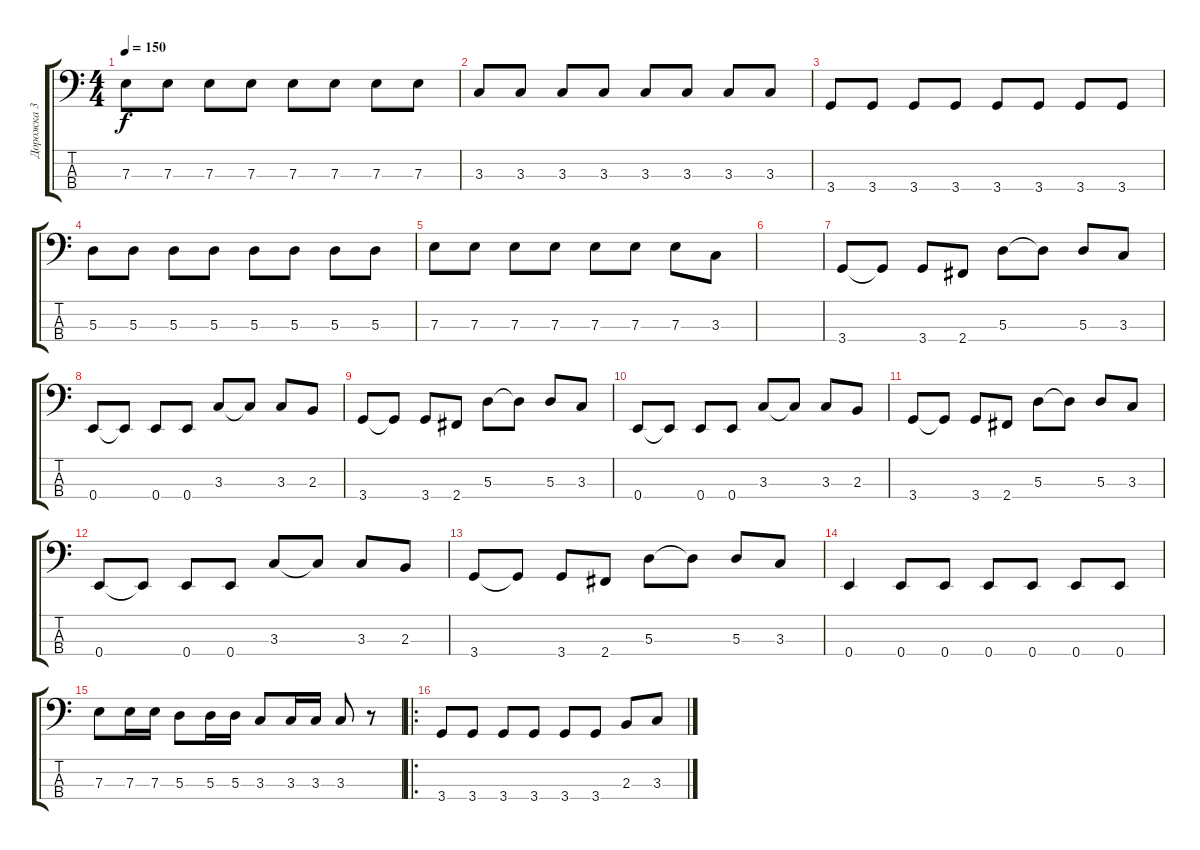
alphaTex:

\track ("Дорожка 3" "Дорожка 3") {instrument electricbasspick}
\staff {score tabs}
\tuning (G2 D2 A1 E1) {hide}
\ts (4 4)
\tempo 150
\clef f4
\ks c
7.3.8{dy f} 7.3.8 7.3.8 7.3.8 7.3.8 7.3.8 7.3.8 7.3.8 |
3.3.8 3.3.8 3.3.8 3.3.8 3.3.8 3.3.8 3.3.8 3.3.8 |
3.4.8 3.4.8 3.4.8 3.4.8 3.4.8 3.4.8 3.4.8 3.4.8 |
5.3.8 5.3.8 5.3.8 5.3.8 5.3.8 5.3.8 5.3.8 5.3.8 |
7.3.8 7.3.8 7.3.8 7.3.8 7.3.8 7.3.8 7.3.8 3.3.8 |
|
3.4.8 3.4{t}.8 3.4.8 2.4.8 5.3.8 5.3{t}.8 5.3.8 3.3.8 |
0.4.8 0.4{t}.8 0.4.8 0.4.8 3.3.8 3.3{t}.8 3.3.8 2.3.8 |
3.4.8 3.4{t}.8 3.4.8 2.4.8 5.3.8 5.3{t}.8 5.3.8 3.3.8 |
0.4.8 0.4{t}.8 0.4.8 0.4.8 3.3.8 3.3{t}.8 3.3.8 2.3.8 |
3.4.8 3.4{t}.8 3.4.8 2.4.8 5.3.8 5.3{t}.8 5.3.8 3.3.8 |
0.4.8 0.4{t}.8 0.4.8 0.4.8 3.3.8 3.3{t}.8 3.3.8 2.3.8 |
3.4.8 3.4{t}.8 3.4.8 2.4.8 5.3.8 5.3{t}.8 5.3.8 3.3.8 |
0.4.4 0.4.8 0.4.8 0.4.8 0.4.8 0.4.8 0.4.8 |
7.3.8 7.3.16 7.3.16 5.3.8 5.3.16 5.3.16 3.3.8 3.3.16 3.3.16 3.3.8 r.8 |
\ro
3.4.8 3.4.8 3.4.8 3.4.8 3.4.8 3.4.8 2.3.8 3.3.8
